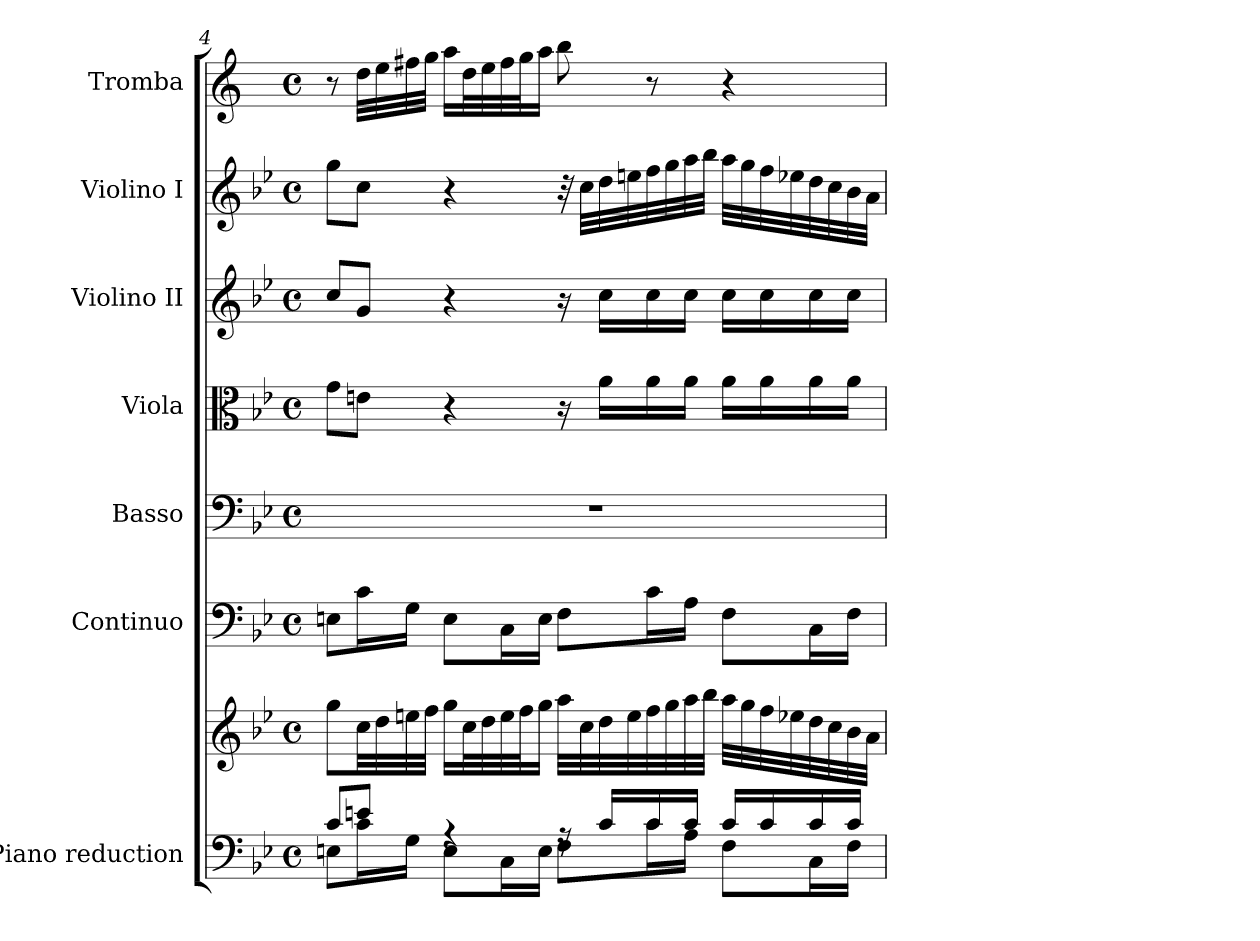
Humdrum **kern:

**kern	**kern	**kern	**kern	**kern	**kern	**kern	**kern
*part7	*part7	*part6	*part5	*part4	*part3	*part2	*part1
*staff8	*staff7	*staff6	*staff5	*staff4	*staff3	*staff2	*staff1
*I"Piano reduction	*	*I"Continuo	*I"Basso	*I"Viola	*I"Violino II	*I"Violino I	*I"Tromba
*I'Pno	*	*	*	*	*	*	*
*clefF4	*clefG2	*clefF4	*clefF4	*clefC3	*clefG2	*clefG2	*clefG2
*	*	*	*	*	*	*	*ITrd1c2
*k[b-e-]	*k[b-e-]	*k[b-e-]	*k[b-e-]	*k[b-e-]	*k[b-e-]	*k[b-e-]	*k[b-e-]
*M4/4	*M4/4	*M4/4	*M4/4	*M4/4	*M4/4	*M4/4	*M4/4
*met(c)	*met(c)	*met(c)	*met(c)	*met(c)	*met(c)	*met(c)	*met(c)
=4	=4	=4	=4	=4	=4	=4	=4
*^	*	*	*	*	*	*	*
8c/L	8En\L	8gg\L	8En\L	1r	8g\L	8cc/L	8gg\L	8r
8en/J	16c\L	32cc\LL	16c\L	.	8en\J	8g/J	8cc\J	32cc\LLL
.	.	32dd\	.	.	.	.	.	32dd\
.	16G\JJ	32een\	16G\JJ	.	.	.	.	32een\
.	.	32ff\JJJ	.	.	.	.	.	32ff\JJJ
4rA	8E\L	16gg\LL	8E\L	.	4r	4r	4r	16gg\LL
.	.	32cc\L	.	.	.	.	.	32cc\L
.	.	32dd\	.	.	.	.	.	32dd\
.	16C\L	32ee\	16C\L	.	.	.	.	32ee\
.	.	32ff\J	.	.	.	.	.	32ff\J
.	16E\JJ	16gg\JJ	16E\JJ	.	.	.	.	16gg\JJ
16rA	8F\L	32aa\LLL	8F\L	.	16r	16r	32r	8aa\
.	.	32cc\	.	.	.	.	32cc\LLL	.
16c/LL	.	32dd\	.	.	16a\LL	16cc\LL	32dd\	.
.	.	32ee\	.	.	.	.	32een\	.
16c/	16c\L	32ff\	16c\L	.	16a\	16cc\	32ff\	8r
.	.	32gg\	.	.	.	.	32gg\	.
16c/JJ	16A\JJ	32aa\	16A\JJ	.	16a\JJ	16cc\JJ	32aa\	.
.	.	32bb-\JJJ	.	.	.	.	32bb-\JJJ	.
16c/LL	8F\L	32aa\LLL	8F\L	.	16a\LL	16cc\LL	32aa\LLL	4r
.	.	32gg\	.	.	.	.	32gg\	.
16c/	.	32ff\	.	.	16a\	16cc\	32ff\	.
.	.	32ee-X\	.	.	.	.	32ee-X\	.
16c/	16C\L	32dd\	16C\L	.	16a\	16cc\	32dd\	.
.	.	32cc\	.	.	.	.	32cc\	.
16c/JJ	16F\JJ	32b-\	16F\JJ	.	16a\JJ	16cc\JJ	32b-\	.
.	.	32a\JJJ	.	.	.	.	32a\JJJ	.
*v	*v	*	*	*	*	*	*	*
=	=	=	=	=	=	=	=
*-	*-	*-	*-	*-	*-	*-	*-
